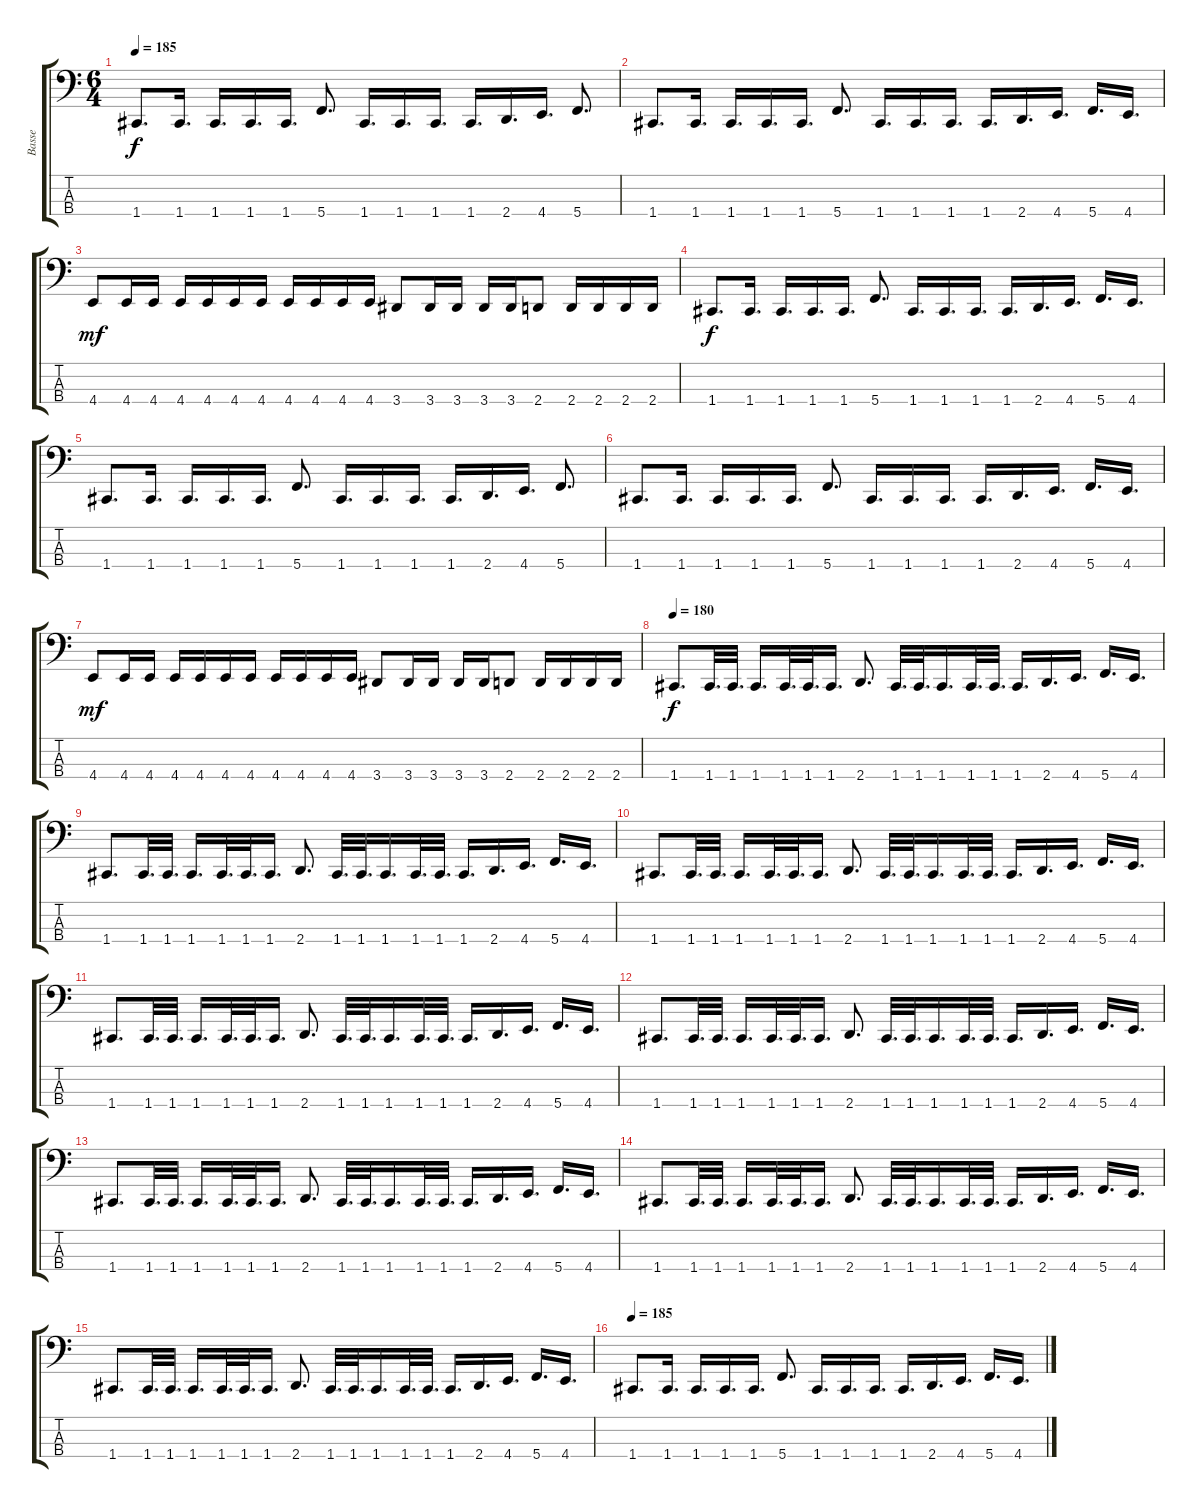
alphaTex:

\track ("Basse" "Basse") {instrument electricbasspick}
\staff {score tabs}
\tuning (F2 C2 G1 C1) {hide}
\ts (6 4)
\tempo 185
\clef f4
\ks c
1.4.8{d dy f} 1.4.16{d} 1.4.16{d} 1.4.16{d} 1.4.16{d} 5.4.8{d} 1.4.16{d} 1.4.16{d} 1.4.16{d} 1.4.16{d} 2.4.16{d} 4.4.16{d} 5.4.8{d} |
1.4.8{d} 1.4.16{d} 1.4.16{d} 1.4.16{d} 1.4.16{d} 5.4.8{d} 1.4.16{d} 1.4.16{d} 1.4.16{d} 1.4.16{d} 2.4.16{d} 4.4.16{d} 5.4.16{d} 4.4.16{d} |
4.4.8{dy mf} 4.4.16 4.4.16 4.4.16 4.4.16 4.4.16 4.4.16 4.4.16 4.4.16 4.4.16 4.4.16 3.4.8 3.4.16 3.4.16 3.4.16 3.4.16 2.4.8 2.4.16 2.4.16 2.4.16 2.4.16 |
1.4.8{d dy f} 1.4.16{d} 1.4.16{d} 1.4.16{d} 1.4.16{d} 5.4.8{d} 1.4.16{d} 1.4.16{d} 1.4.16{d} 1.4.16{d} 2.4.16{d} 4.4.16{d} 5.4.16{d} 4.4.16{d} |
1.4.8{d} 1.4.16{d} 1.4.16{d} 1.4.16{d} 1.4.16{d} 5.4.8{d} 1.4.16{d} 1.4.16{d} 1.4.16{d} 1.4.16{d} 2.4.16{d} 4.4.16{d} 5.4.8{d} |
1.4.8{d} 1.4.16{d} 1.4.16{d} 1.4.16{d} 1.4.16{d} 5.4.8{d} 1.4.16{d} 1.4.16{d} 1.4.16{d} 1.4.16{d} 2.4.16{d} 4.4.16{d} 5.4.16{d} 4.4.16{d} |
4.4.8{dy mf} 4.4.16 4.4.16 4.4.16 4.4.16 4.4.16 4.4.16 4.4.16 4.4.16 4.4.16 4.4.16 3.4.8 3.4.16 3.4.16 3.4.16 3.4.16 2.4.8 2.4.16 2.4.16 2.4.16 2.4.16 |
\tempo 180
1.4.8{d dy f} 1.4.32{d} 1.4.32{d} 1.4.16{d} 1.4.32{d} 1.4.32{d} 1.4.16{d} 2.4.8{d} 1.4.32{d} 1.4.32{d} 1.4.16{d} 1.4.32{d} 1.4.32{d} 1.4.16{d} 2.4.16{d} 4.4.16{d} 5.4.16{d} 4.4.16{d} |
1.4.8{d} 1.4.32{d} 1.4.32{d} 1.4.16{d} 1.4.32{d} 1.4.32{d} 1.4.16{d} 2.4.8{d} 1.4.32{d} 1.4.32{d} 1.4.16{d} 1.4.32{d} 1.4.32{d} 1.4.16{d} 2.4.16{d} 4.4.16{d} 5.4.16{d} 4.4.16{d} |
1.4.8{d} 1.4.32{d} 1.4.32{d} 1.4.16{d} 1.4.32{d} 1.4.32{d} 1.4.16{d} 2.4.8{d} 1.4.32{d} 1.4.32{d} 1.4.16{d} 1.4.32{d} 1.4.32{d} 1.4.16{d} 2.4.16{d} 4.4.16{d} 5.4.16{d} 4.4.16{d} |
1.4.8{d} 1.4.32{d} 1.4.32{d} 1.4.16{d} 1.4.32{d} 1.4.32{d} 1.4.16{d} 2.4.8{d} 1.4.32{d} 1.4.32{d} 1.4.16{d} 1.4.32{d} 1.4.32{d} 1.4.16{d} 2.4.16{d} 4.4.16{d} 5.4.16{d} 4.4.16{d} |
1.4.8{d} 1.4.32{d} 1.4.32{d} 1.4.16{d} 1.4.32{d} 1.4.32{d} 1.4.16{d} 2.4.8{d} 1.4.32{d} 1.4.32{d} 1.4.16{d} 1.4.32{d} 1.4.32{d} 1.4.16{d} 2.4.16{d} 4.4.16{d} 5.4.16{d} 4.4.16{d} |
1.4.8{d} 1.4.32{d} 1.4.32{d} 1.4.16{d} 1.4.32{d} 1.4.32{d} 1.4.16{d} 2.4.8{d} 1.4.32{d} 1.4.32{d} 1.4.16{d} 1.4.32{d} 1.4.32{d} 1.4.16{d} 2.4.16{d} 4.4.16{d} 5.4.16{d} 4.4.16{d} |
1.4.8{d} 1.4.32{d} 1.4.32{d} 1.4.16{d} 1.4.32{d} 1.4.32{d} 1.4.16{d} 2.4.8{d} 1.4.32{d} 1.4.32{d} 1.4.16{d} 1.4.32{d} 1.4.32{d} 1.4.16{d} 2.4.16{d} 4.4.16{d} 5.4.16{d} 4.4.16{d} |
1.4.8{d} 1.4.32{d} 1.4.32{d} 1.4.16{d} 1.4.32{d} 1.4.32{d} 1.4.16{d} 2.4.8{d} 1.4.32{d} 1.4.32{d} 1.4.16{d} 1.4.32{d} 1.4.32{d} 1.4.16{d} 2.4.16{d} 4.4.16{d} 5.4.16{d} 4.4.16{d} |
\tempo 185
1.4.8{d} 1.4.16{d} 1.4.16{d} 1.4.16{d} 1.4.16{d} 5.4.8{d} 1.4.16{d} 1.4.16{d} 1.4.16{d} 1.4.16{d} 2.4.16{d} 4.4.16{d} 5.4.16{d} 4.4.16{d}
